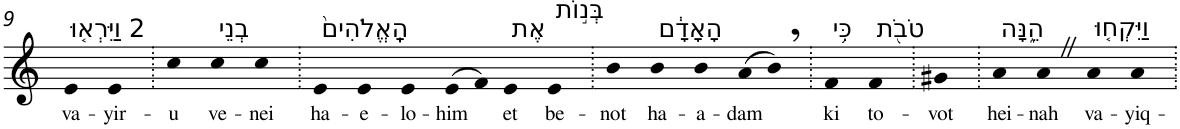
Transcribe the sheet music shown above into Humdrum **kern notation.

**kern	**text
*part1	*part1
*staff1	*staff1
*I"Piano	*
*I'Pno	*
!!LO:PB:g=z
*clefG2	*
*k[]	*
=9	=9
!LO:TX:a:t=2 וַיִּרְא֤וּ	!
!	!LO:LY:b
4e	va-
!	!LO:LY:b
4e	-yir-
=10.	=10.
!	!LO:LY:b
4cc	-u
!LO:TX:a:t=בְנֵי	!
!	!LO:LY:b
4cc	ve-
!	!LO:LY:b
4cc	-nei
=11.	=11.
!LO:TX:a:t=הָֽאֱלֹהִים֙	!
!	!LO:LY:b
4e	ha-
!	!LO:LY:b
4e	-e-
!	!LO:LY:b
4e	-lo-
!	!LO:LY:b
(>8e	-him
8f)	.
!LO:TX:a:t=אֶת	!
!	!LO:LY:b
4e	et
!LO:TX:a:t=בְּנ֣וֹת	!
!	!LO:LY:b
4e	be-
=12.	=12.
!	!LO:LY:b
4b	-not
!LO:TX:a:t=הָאָדָ֔ם	!
!	!LO:LY:b
4b	ha-
!	!LO:LY:b
4b	-a-
!	!LO:LY:b
(>8a	-dam
8b,)	.
=13.	=13.
!LO:TX:a:t=כִּ֥י	!
!	!LO:LY:b
4f	ki
!LO:TX:a:t=טֹבֹ֖ת	!
!	!LO:LY:b
4f	to-
=14.	=14.
!	!LO:LY:b
4g#X	-vot
=15.	=15.
!LO:TX:a:t=הֵ֑נָּה	!
!	!LO:LY:b
4a	hei-
!	!LO:LY:b
4aZ	-nah
!LO:TX:a:t=וַיִּקְח֤וּ	!
!	!LO:LY:b
4a	va-
!	!LO:LY:b
4a	-yiq-
=.	=.
*-	*-
